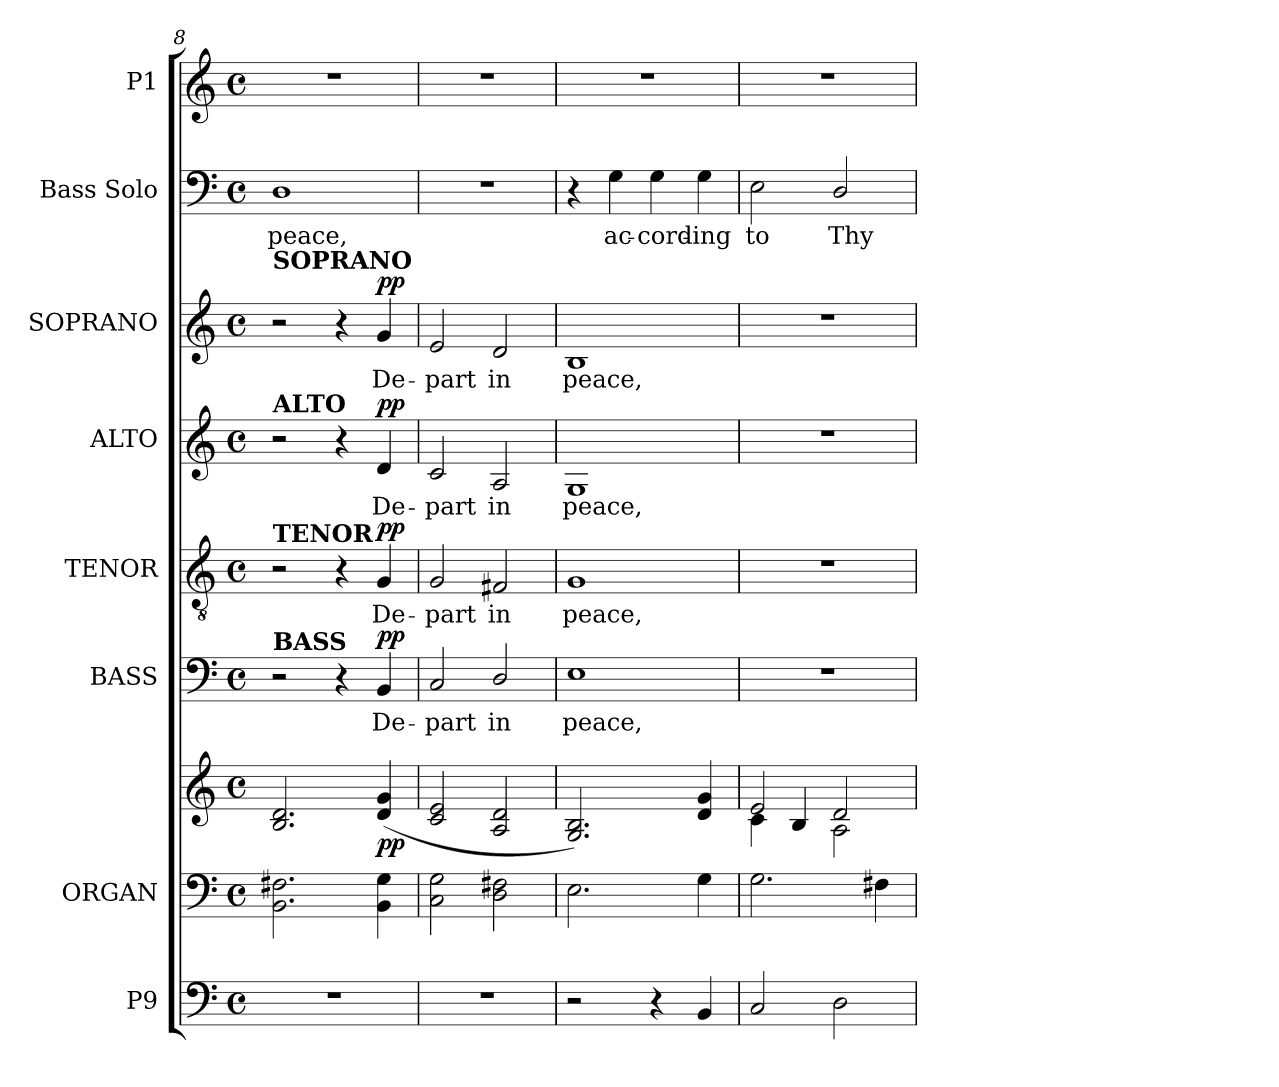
**kern	**kern	**kern	**dynam	**kern	**text	**dynam	**kern	**text	**dynam	**kern	**text	**dynam	**kern	**text	**dynam	**kern	**text	**kern
*part8	*part7	*part7	*part7	*part6	*part6	*part6	*part5	*part5	*part5	*part4	*part4	*part4	*part3	*part3	*part3	*part2	*part2	*part1
*staff9	*staff8	*staff7	*staff7/8	*staff6	*staff6	*staff6	*staff5	*staff5	*staff5	*staff4	*staff4	*staff4	*staff3	*staff3	*staff3	*staff2	*staff2	*staff1
*I"P9	*I"ORGAN	*	*	*I"BASS	*	*	*I"TENOR	*	*	*I"ALTO	*	*	*I"SOPRANO	*	*	*I"Bass Solo	*	*I"P1
!!LO:LB:g=z
*clefF4	*clefF4	*clefG2	*	*clefF4	*	*	*clefGv2	*	*	*clefG2	*	*	*clefG2	*	*	*clefF4	*	*clefG2
*	*	*	*	*	*	*	*ITrd7c12	*	*	*	*	*	*	*	*	*	*	*
*k[]	*k[]	*k[]	*	*k[]	*	*	*k[]	*	*	*k[]	*	*	*k[]	*	*	*k[]	*	*k[]
*C:	*C:	*C:	*	*C:	*	*	*C:	*	*	*C:	*	*	*C:	*	*	*C:	*	*C:
*M4/4	*M4/4	*M4/4	*	*M4/4	*	*	*M4/4	*	*	*M4/4	*	*	*M4/4	*	*	*M4/4	*	*M4/4
*met(c)	*met(c)	*met(c)	*	*met(c)	*	*	*met(c)	*	*	*met(c)	*	*	*met(c)	*	*	*met(c)	*	*met(c)
=8	=8	=8	=8	=8	=8	=8	=8	=8	=8	=8	=8	=8	=8	=8	=8	=8	=8	=8
!	!	!	!	!	!	!	!	!	!	!	!	!	!LO:TX:a:B:t=SOPRANO	!	!	!	!	!
!	!	!	!	!	!	!	!	!	!	!LO:TX:a:B:t=ALTO	!	!	!	!	!	!	!	!
!	!	!	!	!	!	!	!LO:TX:a:B:t=TENOR	!	!	!	!	!	!	!	!	!	!	!
!	!	!	!	!LO:TX:a:B:t=BASS	!	!	!	!	!	!	!	!	!	!	!	!	!	!
!	!	!	!	!	!	!	!	!	!	!	!	!	!	!	!	!	!LO:LY:b:color=#000000	!
1r	2.BBi\ 2.F#i	2.Bi/ 2.di	.	2r	.	.	2r	.	.	2r	.	.	2r	.	.	1Di	peace,	1r
.	.	.	.	4r	.	.	4r	.	.	4r	.	.	4r	.	.	.	.	.
!	!	!	!	!	!LO:LY:b:color=#000000	!	!	!	!	!	!	!	!	!	!	!	!	!
!	!	!	!	!	!	!	!	!LO:LY:b:color=#000000	!	!	!	!	!	!	!	!	!	!
!	!	!	!	!	!	!	!	!	!	!	!LO:LY:b:color=#000000	!	!	!	!	!	!	!
!	!	!	!	!	!	!	!	!	!	!	!	!	!	!LO:LY:b:color=#000000	!	!	!	!
.	4BBi\ 4Gi	(4di/ 4gi	pp	4BBi/	De-	pp	4GGi/	De-	pp	4di/	De-	pp	4gi/	De-	pp	.	.	.
=9	=9	=9	=9	=9	=9	=9	=9	=9	=9	=9	=9	=9	=9	=9	=9	=9	=9	=9
!	!	!	!	!	!LO:LY:b:color=#000000	!	!	!	!	!	!	!	!	!	!	!	!	!
!	!	!	!	!	!	!	!	!LO:LY:b:color=#000000	!	!	!	!	!	!	!	!	!	!
!	!	!	!	!	!	!	!	!	!	!	!LO:LY:b:color=#000000	!	!	!	!	!	!	!
!	!	!	!	!	!	!	!	!	!	!	!	!	!	!LO:LY:b:color=#000000	!	!	!	!
1r	2Ci\ 2Gi	2ci/ 2ei	.	2Ci/	-part	.	2GGi/	-part	.	2ci/	-part	.	2ei/	-part	.	1r	.	1r
!	!	!	!	!	!LO:LY:b:color=#000000	!	!	!	!	!	!	!	!	!	!	!	!	!
!	!	!	!	!	!	!	!	!LO:LY:b:color=#000000	!	!	!	!	!	!	!	!	!	!
!	!	!	!	!	!	!	!	!	!	!	!LO:LY:b:color=#000000	!	!	!	!	!	!	!
!	!	!	!	!	!	!	!	!	!	!	!	!	!	!LO:LY:b:color=#000000	!	!	!	!
.	2Di\ 2F#i	2Ai/ 2di	.	2Di/	in	.	2FF#i/	in	.	2Ai/	in	.	2di/	in	.	.	.	.
=10	=10	=10	=10	=10	=10	=10	=10	=10	=10	=10	=10	=10	=10	=10	=10	=10	=10	=10
!	!	!	!	!	!LO:LY:b:color=#000000	!	!	!	!	!	!	!	!	!	!	!	!	!
!	!	!	!	!	!	!	!	!LO:LY:b:color=#000000	!	!	!	!	!	!	!	!	!	!
!	!	!	!	!	!	!	!	!	!	!	!LO:LY:b:color=#000000	!	!	!	!	!	!	!
!	!	!	!	!	!	!	!	!	!	!	!	!	!	!LO:LY:b:color=#000000	!	!	!	!
2r	2.Ei\	2.Gi/ 2.Bi)	.	1Ei	peace,	.	1GGi	peace,	.	1Gi	peace,	.	1Bi	peace,	.	4r	.	1r
!	!	!	!	!	!	!	!	!	!	!	!	!	!	!	!	!	!LO:LY:b:color=#000000	!
.	.	.	.	.	.	.	.	.	.	.	.	.	.	.	.	4Gi\	ac-	.
!	!	!	!	!	!	!	!	!	!	!	!	!	!	!	!	!	!LO:LY:b:color=#000000	!
4r	.	.	.	.	.	.	.	.	.	.	.	.	.	.	.	4Gi\	-cord-	.
!	!	!	!	!	!	!	!	!	!	!	!	!	!	!	!	!	!LO:LY:b:color=#000000	!
4BBi/	4Gi\	4di/ 4gi	.	.	.	.	.	.	.	.	.	.	.	.	.	4Gi\	-ing	.
=11	=11	=11	=11	=11	=11	=11	=11	=11	=11	=11	=11	=11	=11	=11	=11	=11	=11	=11
*	*	*^	*	*	*	*	*	*	*	*	*	*	*	*	*	*	*	*
!	!	!	!	!	!	!	!	!	!	!	!	!	!	!	!	!	!	!LO:LY:b:color=#000000	!
2Ci/	2.Gi\	2ei/	4ci\	.	1r	.	.	1r	.	.	1r	.	.	1r	.	.	2Ei\	to	1r
.	.	.	4Bi/	.	.	.	.	.	.	.	.	.	.	.	.	.	.	.	.
!	!	!	!	!	!	!	!	!	!	!	!	!	!	!	!	!	!	!LO:LY:b:color=#000000	!
2Di\	.	2di/	2Ai\	.	.	.	.	.	.	.	.	.	.	.	.	.	2Di/	Thy	.
.	4F#i\	.	.	.	.	.	.	.	.	.	.	.	.	.	.	.	.	.	.
*	*	*v	*v	*	*	*	*	*	*	*	*	*	*	*	*	*	*	*	*
=	=	=	=	=	=	=	=	=	=	=	=	=	=	=	=	=	=	=
*-	*-	*-	*-	*-	*-	*-	*-	*-	*-	*-	*-	*-	*-	*-	*-	*-	*-	*-
